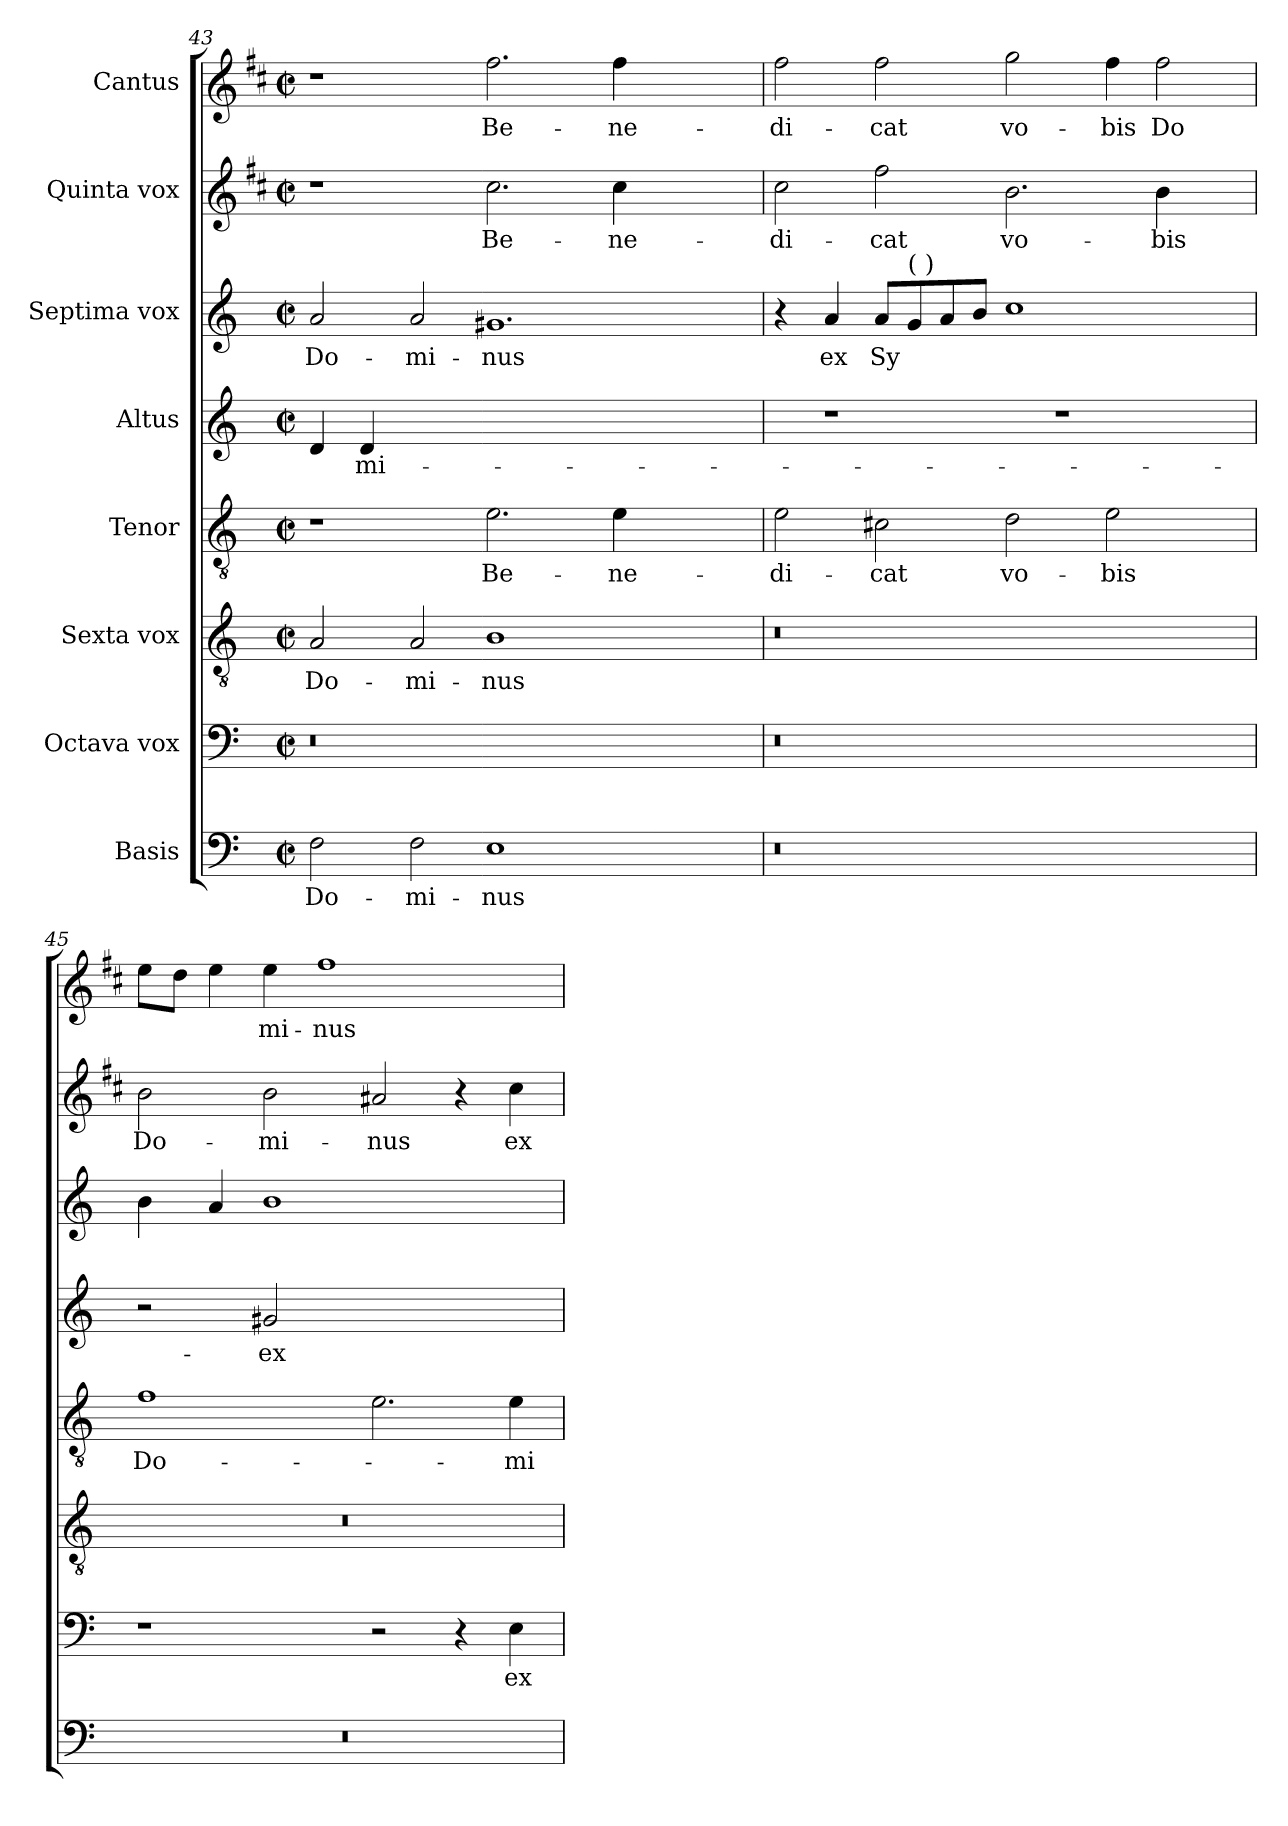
**kern	**text	**kern	**text	**kern	**text	**kern	**text	**kern	**text	**kern	**text	**kern	**text	**kern	**text
*part8	*part8	*part7	*part7	*part6	*part6	*part5	*part5	*part4	*part4	*part3	*part3	*part2	*part2	*part1	*part1
*staff8	*staff8	*staff7	*staff7	*staff6	*staff6	*staff5	*staff5	*staff4	*staff4	*staff3	*staff3	*staff2	*staff2	*staff1	*staff1
*I"Basis	*	*I"Octava vox	*	*I"Sexta vox	*	*I"Tenor	*	*I"Altus	*	*I"Septima vox	*	*I"Quinta vox	*	*I"Cantus	*
*clefF4	*	*clefF4	*	*clefGv2	*	*clefGv2	*	*clefG2	*	*clefG2	*	*clefG2	*	*clefG2	*
*	*	*	*	*	*	*	*	*	*	*	*	*ITrd1c2	*	*ITrd1c2	*
*k[]	*	*k[]	*	*k[]	*	*k[]	*	*k[]	*	*k[]	*	*k[]	*	*k[]	*
*C:	*	*C:	*	*C:	*	*C:	*	*C:	*	*C:	*	*C:	*	*C:	*
*M4/2	*	*M4/2	*	*M4/2	*	*M4/2	*	*M4/2	*	*M4/2	*	*M4/2	*	*M4/2	*
*met(c|)	*	*met(c|)	*	*met(c|)	*	*met(c|)	*	*met(c|)	*	*met(c|)	*	*met(c|)	*	*met(c|)	*
=43	=43	=43	=43	=43	=43	=43	=43	=43	=43	=43	=43	=43	=43	=43	=43
!	!LO:LY:b	!	!	!	!LO:LY:b	!	!	!	!	!	!LO:LY:b	!	!	!	!
2F	Do-	0r	.	2A	Do-	1r	.	4d	.	2a	Do-	1r	.	1r	.
!	!	!	!	!	!	!	!	!	!LO:LY:b	!	!	!	!	!	!
.	.	.	.	.	.	.	.	4d	mi-	.	.	.	.	.	.
!	!LO:LY:b	!	!	!	!LO:LY:b	!	!	!	!LO:LY:b	!	!LO:LY:b	!	!	!	!
2F	-mi-	.	.	2A	-mi-	.	.	[1eyy	-nus	2a	-mi-	.	.	.	.
!	!LO:LY:b	!	!	!	!LO:LY:b	!	!LO:LY:b	!	!	!	!LO:LY:b	!	!LO:LY:b	!	!LO:LY:b
1E	-nus	.	.	1B	-nus	2.e	Be-	.	.	1.g#X	-nus	2.b	Be-	2.ee	Be-
.	.	.	.	.	.	.	.	2.eyy_	.	.	.	.	.	.	.
!	!	!	!	!	!	!	!LO:LY:b	!	!	!	!	!	!LO:LY:b	!	!LO:LY:b
.	.	.	.	.	.	4e	-ne-	.	.	.	.	4b	-ne-	4ee	-ne-
2ryy	.	2ryy	.	2ryy	.	2ryy	.	.	.	.	.	2ryy	.	2ryy	.
.	.	.	.	.	.	.	.	4ryy	.	.	.	.	.	.	.
=44	=44	=44	=44	=44	=44	=44	=44	=44	=44	=44	=44	=44	=44	=44	=44
!	!	!	!	!	!	!	!LO:LY:b	!	!	!	!	!	!LO:LY:b	!	!LO:LY:b
0r	.	0r	.	0r	.	2e	-di-	4eyy]	.	4r	.	2b	-di-	2ee	-di-
!	!	!	!	!	!	!	!	!	!	!	!LO:LY:b	!	!	!	!
.	.	.	.	.	.	.	.	1r	.	4a	ex	.	.	.	.
!	!	!	!	!	!	!	!LO:LY:b	!	!	!	!LO:LY:b	!	!LO:LY:b	!	!LO:LY:b
.	.	.	.	.	.	2c#X	-cat	.	.	8aL	Sy	2ee	-cat	2ee	-cat
!	!	!	!	!	!	!	!	!	!	!LO:TX:a:t=(  )	!	!	!	!	!
.	.	.	.	.	.	.	.	.	.	8g	.	.	.	.	.
.	.	.	.	.	.	.	.	.	.	8a	.	.	.	.	.
.	.	.	.	.	.	.	.	.	.	8bJ	.	.	.	.	.
!	!	!	!	!	!	!	!LO:LY:b	!	!	!	!	!	!LO:LY:b	!	!LO:LY:b
.	.	.	.	.	.	2d	vo-	.	.	1cc	.	2.a	vo-	2ff	vo-
.	.	.	.	.	.	.	.	1r	.	.	.	.	.	.	.
!	!	!	!	!	!	!	!LO:LY:b	!	!	!	!	!	!	!	!LO:LY:b
.	.	.	.	.	.	2e	-bis	.	.	.	.	.	.	4ee	-bis
!	!	!	!	!	!	!	!	!	!	!	!	!	!LO:LY:b	!	!LO:LY:b
.	.	.	.	.	.	.	.	.	.	.	.	4a	-bis	2ee	Do
4ryy	.	4ryy	.	4ryy	.	4ryy	.	.	.	4ryy	.	4ryy	.	.	.
=45	=45	=45	=45	=45	=45	=45	=45	=45	=45	=45	=45	=45	=45	=45	=45
!	!	!	!	!	!	!	!LO:LY:b	!	!	!	!	!	!LO:LY:b	!	!
0r	.	1r	.	0r	.	1f	Do-	2r	.	4b	.	2a	Do-	8ddL	.
.	.	.	.	.	.	.	.	.	.	.	.	.	.	8ccJ	.
.	.	.	.	.	.	.	.	.	.	4a	.	.	.	4dd	.
!	!	!	!	!	!	!	!	!	!LO:LY:b	!	!	!	!LO:LY:b	!	!LO:LY:b
.	.	.	.	.	.	.	.	2g#X	ex	1b	.	2a	-mi-	4dd	mi-
!	!	!	!	!	!	!	!	!	!	!	!	!	!	!	!LO:LY:b
.	.	.	.	.	.	.	.	.	.	.	.	.	.	1ee	-nus
!	!	!	!	!	!	!	!	!	!	!	!	!	!LO:LY:b	!	!
.	.	2r	.	.	.	2.e	.	1ryy	.	.	.	2g#X	-nus	.	.
.	.	4r	.	.	.	.	.	.	.	2ryy	.	4r	.	.	.
!	!	!	!LO:LY:b	!	!	!	!LO:LY:b	!	!	!	!	!	!LO:LY:b	!	!
.	.	4E	ex	.	.	4e	-mi-	.	.	.	.	4b	ex	4ryy	.
=	=	=	=	=	=	=	=	=	=	=	=	=	=	=	=
*-	*-	*-	*-	*-	*-	*-	*-	*-	*-	*-	*-	*-	*-	*-	*-
